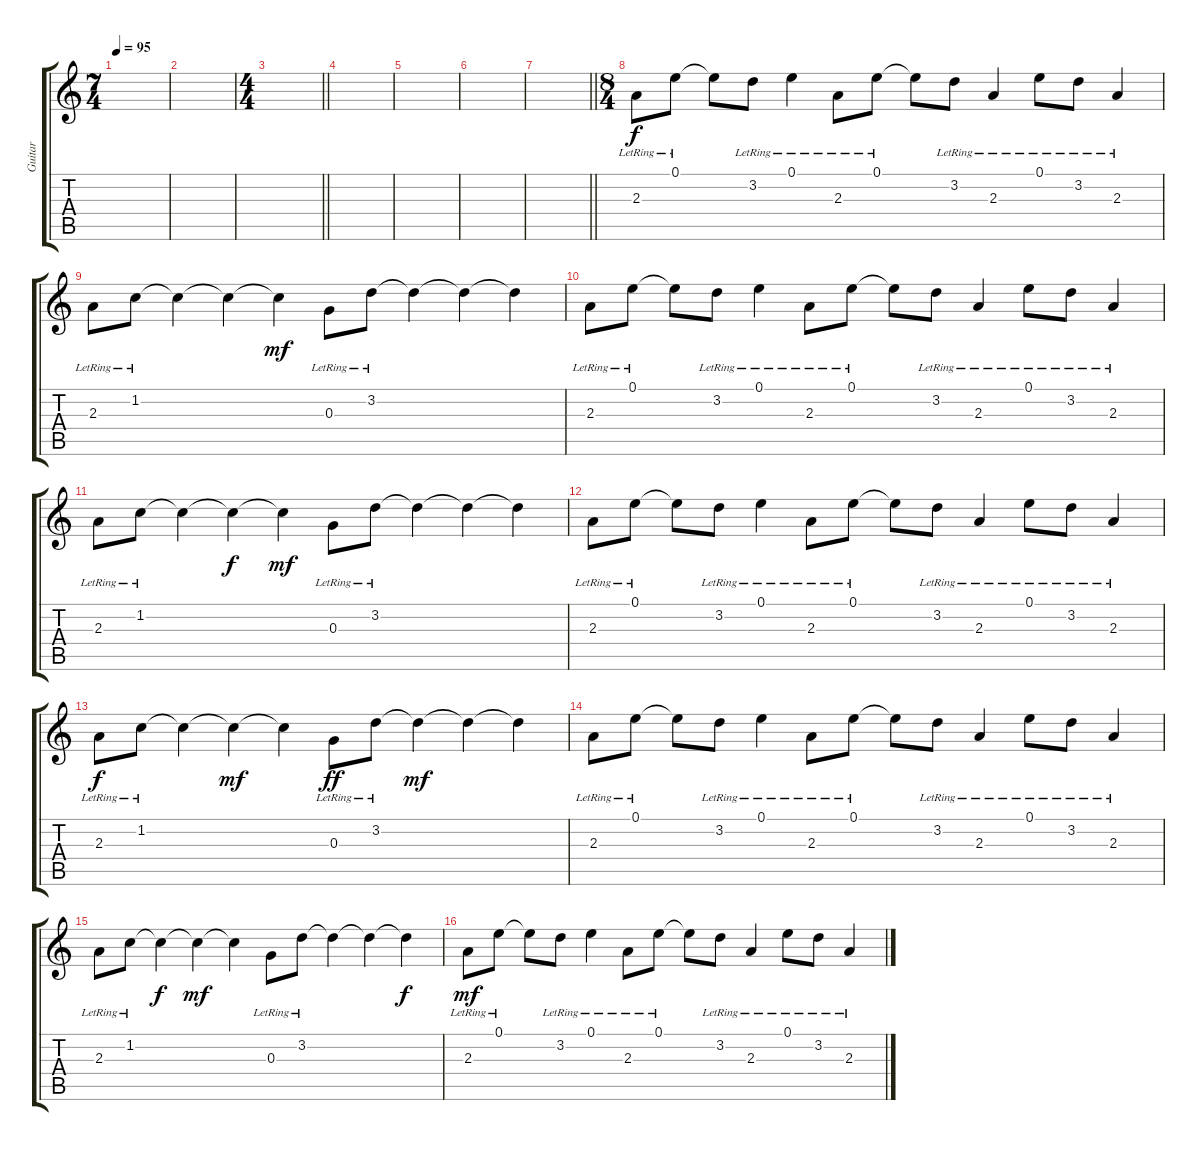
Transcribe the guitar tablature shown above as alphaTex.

\track ("Guitar" "Guitar") {instrument electricguitarclean}
\staff {score tabs}
\tuning (E4 B3 G3 D3 A2 D2) {hide}
\ts (7 4)
\tempo 95
\clef g2
\ks c
|
|
\ts (4 4)
\barLineRight lightlight
|
\section ("" "")
|
|
|
\barLineRight lightlight
|
\ts (8 4)
\section ("" "")
2.3{lr}.8 0.1{lr}.8 0.1{t}.8 3.2{lr}.8 0.1{lr}.4 2.3{lr}.8 0.1{lr}.8 0.1{t}.8 3.2{lr}.8 2.3{lr}.4 0.1{lr}.8 3.2{lr}.8 2.3{lr}.4 |
2.3{lr}.8 1.2{lr}.8 1.2{t}.4 1.2{t}.4{dy f} 1.2{t}.4{dy mf} 0.3{lr}.8 3.2{lr}.8 3.2{t}.4 3.2{t}.4 3.2{t}.4 |
2.3{lr}.8 0.1{lr}.8 0.1{t}.8 3.2{lr}.8 0.1{lr}.4 2.3{lr}.8 0.1{lr}.8 0.1{t}.8 3.2{lr}.8 2.3{lr}.4 0.1{lr}.8 3.2{lr}.8 2.3{lr}.4 |
2.3{lr}.8 1.2{lr}.8 1.2{t}.4 1.2{t}.4{dy f} 1.2{t}.4{dy mf} 0.3{lr}.8 3.2{lr}.8 3.2{t}.4 3.2{t}.4 3.2{t}.4 |
2.3{lr}.8 0.1{lr}.8 0.1{t}.8 3.2{lr}.8 0.1{lr}.4 2.3{lr}.8 0.1{lr}.8 0.1{t}.8 3.2{lr}.8 2.3{lr}.4 0.1{lr}.8 3.2{lr}.8 2.3{lr}.4 |
2.3{lr}.8{dy f} 1.2{lr}.8 1.2{t}.4 1.2{t}.4{dy mf} 1.2{t}.4 0.3{lr}.8{dy ff} 3.2{lr}.8 3.2{t}.4{dy mf} 3.2{t}.4 3.2{t}.4 |
2.3{lr}.8 0.1{lr}.8 0.1{t}.8 3.2{lr}.8 0.1{lr}.4 2.3{lr}.8 0.1{lr}.8 0.1{t}.8 3.2{lr}.8 2.3{lr}.4 0.1{lr}.8 3.2{lr}.8 2.3{lr}.4 |
2.3{lr}.8 1.2{lr}.8 1.2{t}.4{dy f} 1.2{t}.4{dy mf} 1.2{t}.4 0.3{lr}.8 3.2{lr}.8 3.2{t}.4 3.2{t}.4 3.2{t}.4{dy f} |
2.3{lr}.8{dy mf} 0.1{lr}.8 0.1{t}.8 3.2{lr}.8 0.1{lr}.4 2.3{lr}.8 0.1{lr}.8 0.1{t}.8 3.2{lr}.8 2.3{lr}.4 0.1{lr}.8 3.2{lr}.8 2.3{lr}.4
